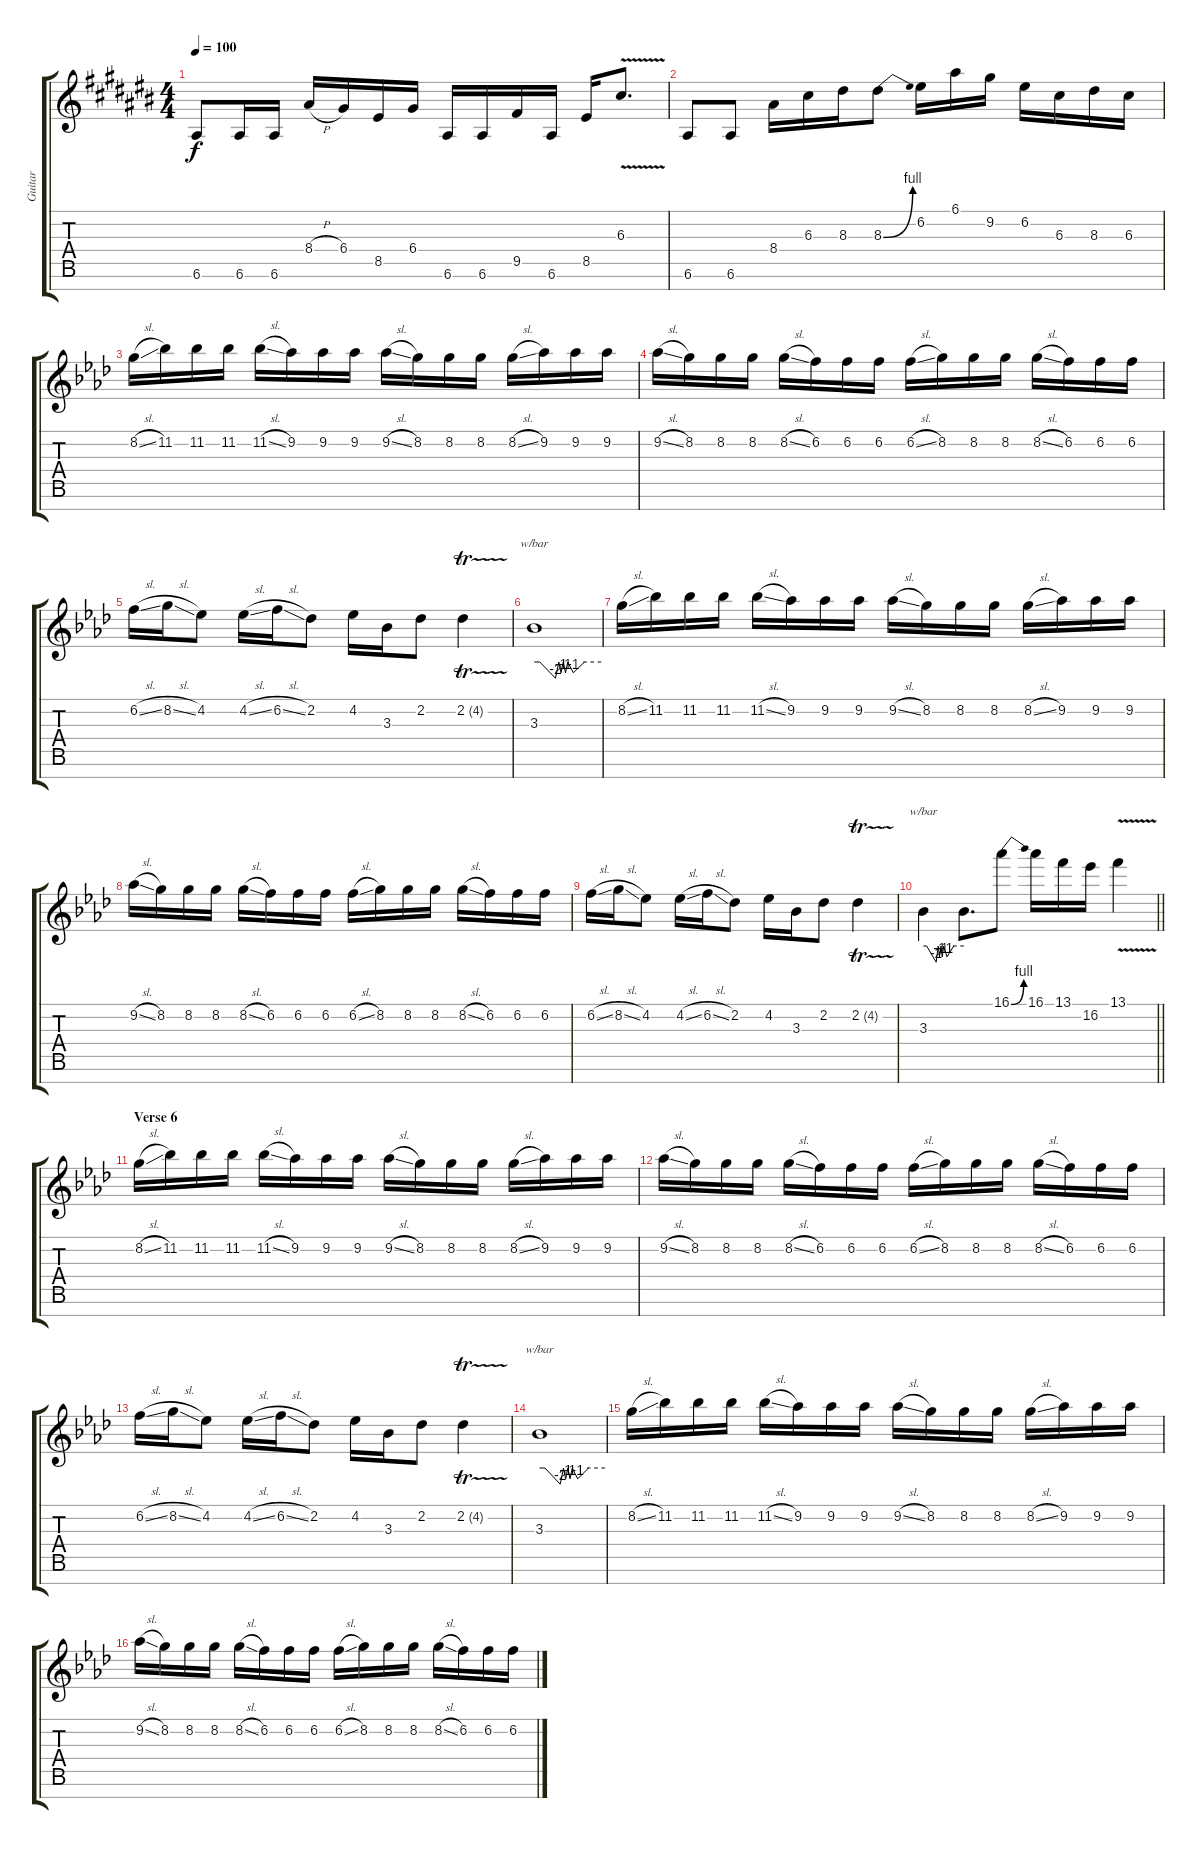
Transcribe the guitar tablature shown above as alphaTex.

\track ("Guitar" "Guitar") {instrument electricguitarclean}
\staff {score tabs}
\tuning (E4 B3 G3 D3 A2 E2 B1) {hide}
\ts (4 4)
\tempo 100
\clef g2
\ks c#
6.6.8{dy f} 6.6.16 6.6.16 8.4{h}.16 6.4.16 8.5.16 6.4.16 6.6.16 6.6.16 9.5.16 6.6.16 8.5.16 6.3{v}.8{d} |
6.6.8 6.6.8 8.4.16 6.3.16 8.3.16 8.3{be (bend 0 0 60 4)}.8 6.2.16 6.1.16 9.2.16 6.2.16 6.3.16 8.3.16 6.3.16 |
\ks ab
8.2{sl}.16 11.2.16 11.2.16 11.2.16 11.2{sl}.16 9.2.16 9.2.16 9.2.16 9.2{sl}.16 8.2.16 8.2.16 8.2.16 8.2{sl}.16 9.2.16 9.2.16 9.2.16 |
9.2{sl}.16 8.2.16 8.2.16 8.2.16 8.2{sl}.16 6.2.16 6.2.16 6.2.16 6.2{sl}.16 8.2.16 8.2.16 8.2.16 8.2{sl}.16 6.2.16 6.2.16 6.2.16 |
6.2{sl}.16 8.2{sl}.16 4.2.8 4.2{sl}.16 6.2{sl}.16 2.2.8 4.2.16 3.3.16 2.2.8 2.2{tr (4 32)}.4 |
3.3.1{tbe (custom default 0 0 5 0 19 -8 22 0 24 -4 26 0 28 -4 30 0 35 -4 45 0 60 0)} |
8.2{sl}.16 11.2.16 11.2.16 11.2.16 11.2{sl}.16 9.2.16 9.2.16 9.2.16 9.2{sl}.16 8.2.16 8.2.16 8.2.16 8.2{sl}.16 9.2.16 9.2.16 9.2.16 |
9.2{sl}.16 8.2.16 8.2.16 8.2.16 8.2{sl}.16 6.2.16 6.2.16 6.2.16 6.2{sl}.16 8.2.16 8.2.16 8.2.16 8.2{sl}.16 6.2.16 6.2.16 6.2.16 |
6.2{sl}.16 8.2{sl}.16 4.2.8 4.2{sl}.16 6.2{sl}.16 2.2.8 4.2.16 3.3.16 2.2.8 2.2{tr (4 32)}.4 |
\barLineRight lightlight
3.3.4{tbe (custom default 0 0 5 0 19 -8 22 0 24 -4 26 0 28 -4 30 0 35 -4 45 0 60 0)} 3.3{t}.8{d} 16.1{be (bend 0 0 60 4)}.8 16.1.16 13.1.16 16.2.16 13.1{v}.4 |
\section ("" "Verse 6")
8.2{sl}.16 11.2.16 11.2.16 11.2.16 11.2{sl}.16 9.2.16 9.2.16 9.2.16 9.2{sl}.16 8.2.16 8.2.16 8.2.16 8.2{sl}.16 9.2.16 9.2.16 9.2.16 |
9.2{sl}.16 8.2.16 8.2.16 8.2.16 8.2{sl}.16 6.2.16 6.2.16 6.2.16 6.2{sl}.16 8.2.16 8.2.16 8.2.16 8.2{sl}.16 6.2.16 6.2.16 6.2.16 |
6.2{sl}.16 8.2{sl}.16 4.2.8 4.2{sl}.16 6.2{sl}.16 2.2.8 4.2.16 3.3.16 2.2.8 2.2{tr (4 32)}.4 |
3.3.1{tbe (custom default 0 0 5 0 19 -8 22 0 24 -4 26 0 28 -4 30 0 35 -4 45 0 60 0)} |
8.2{sl}.16 11.2.16 11.2.16 11.2.16 11.2{sl}.16 9.2.16 9.2.16 9.2.16 9.2{sl}.16 8.2.16 8.2.16 8.2.16 8.2{sl}.16 9.2.16 9.2.16 9.2.16 |
9.2{sl}.16 8.2.16 8.2.16 8.2.16 8.2{sl}.16 6.2.16 6.2.16 6.2.16 6.2{sl}.16 8.2.16 8.2.16 8.2.16 8.2{sl}.16 6.2.16 6.2.16 6.2.16
